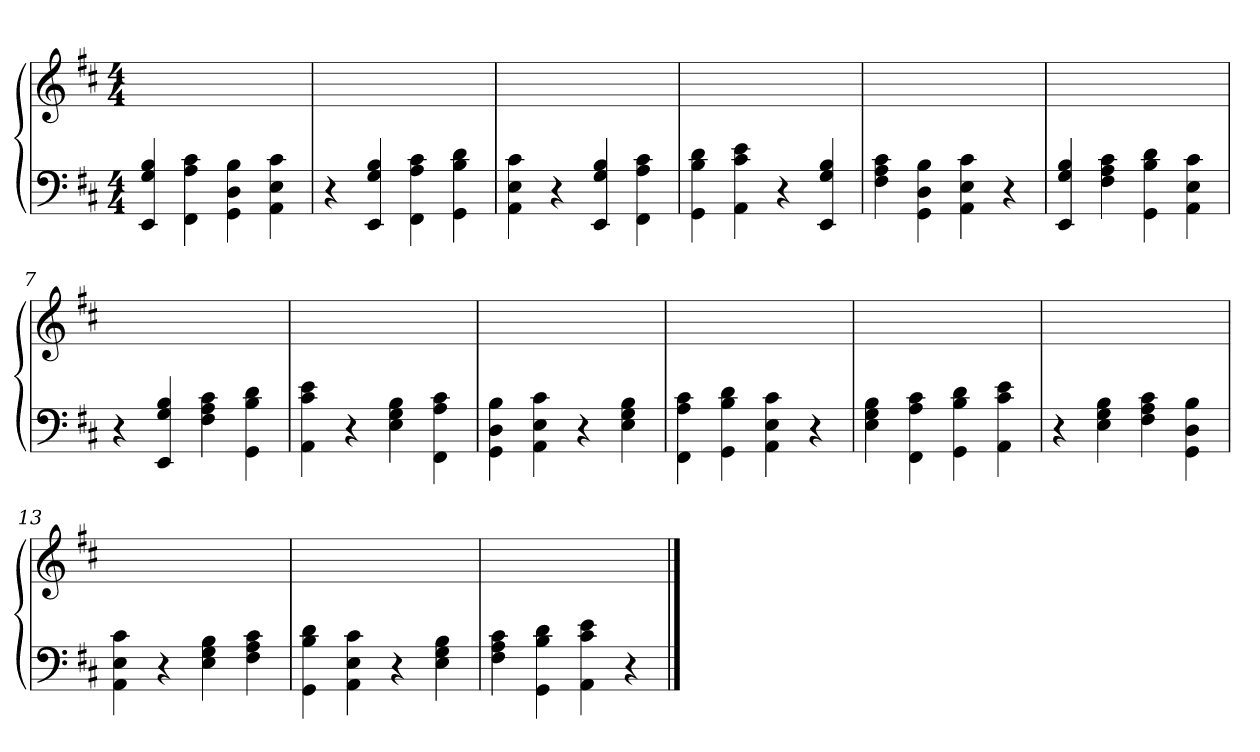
**kern	**kern
*part2	*part1
*staff2	*staff1
*clefF4	*clefG2
*k[f#c#]	*k[f#c#]
*D:	*D:
*M4/4	*M4/4
*MM60	*MM60
=1	=1
4EE 4G 4B	1ryy
4FF# 4A 4c#	.
4GG 4D 4B	.
4AA 4E 4c#	.
=2	=2
4r	1ryy
4EE 4G 4B	.
4FF# 4A 4c#	.
4GG 4B 4d	.
=3	=3
4AA 4E 4c#	1ryy
4r	.
4EE 4G 4B	.
4FF# 4A 4c#	.
=4	=4
4GG 4B 4d	1ryy
4AA 4c# 4e	.
4r	.
4EE 4G 4B	.
=5	=5
4F# 4A 4c#	1ryy
4GG 4D 4B	.
4AA 4E 4c#	.
4r	.
=6	=6
4EE 4G 4B	1ryy
4F# 4A 4c#	.
4GG 4B 4d	.
4AA 4E 4c#	.
=7	=7
4r	1ryy
4EE 4G 4B	.
4F# 4A 4c#	.
4GG 4B 4d	.
=8	=8
4AA 4c# 4e	1ryy
4r	.
4E 4G 4B	.
4FF# 4A 4c#	.
=9	=9
4GG 4D 4B	1ryy
4AA 4E 4c#	.
4r	.
4E 4G 4B	.
=10	=10
4FF# 4A 4c#	1ryy
4GG 4B 4d	.
4AA 4E 4c#	.
4r	.
=11	=11
4E 4G 4B	1ryy
4FF# 4A 4c#	.
4GG 4B 4d	.
4AA 4c# 4e	.
=12	=12
4r	1ryy
4E 4G 4B	.
4F# 4A 4c#	.
4GG 4D 4B	.
=13	=13
4AA 4E 4c#	1ryy
4r	.
4E 4G 4B	.
4F# 4A 4c#	.
=14	=14
4GG 4B 4d	1ryy
4AA 4E 4c#	.
4r	.
4E 4G 4B	.
=15	=15
4F# 4A 4c#	1ryy
4GG 4B 4d	.
4AA 4c# 4e	.
4r	.
==	==
*-	*-
